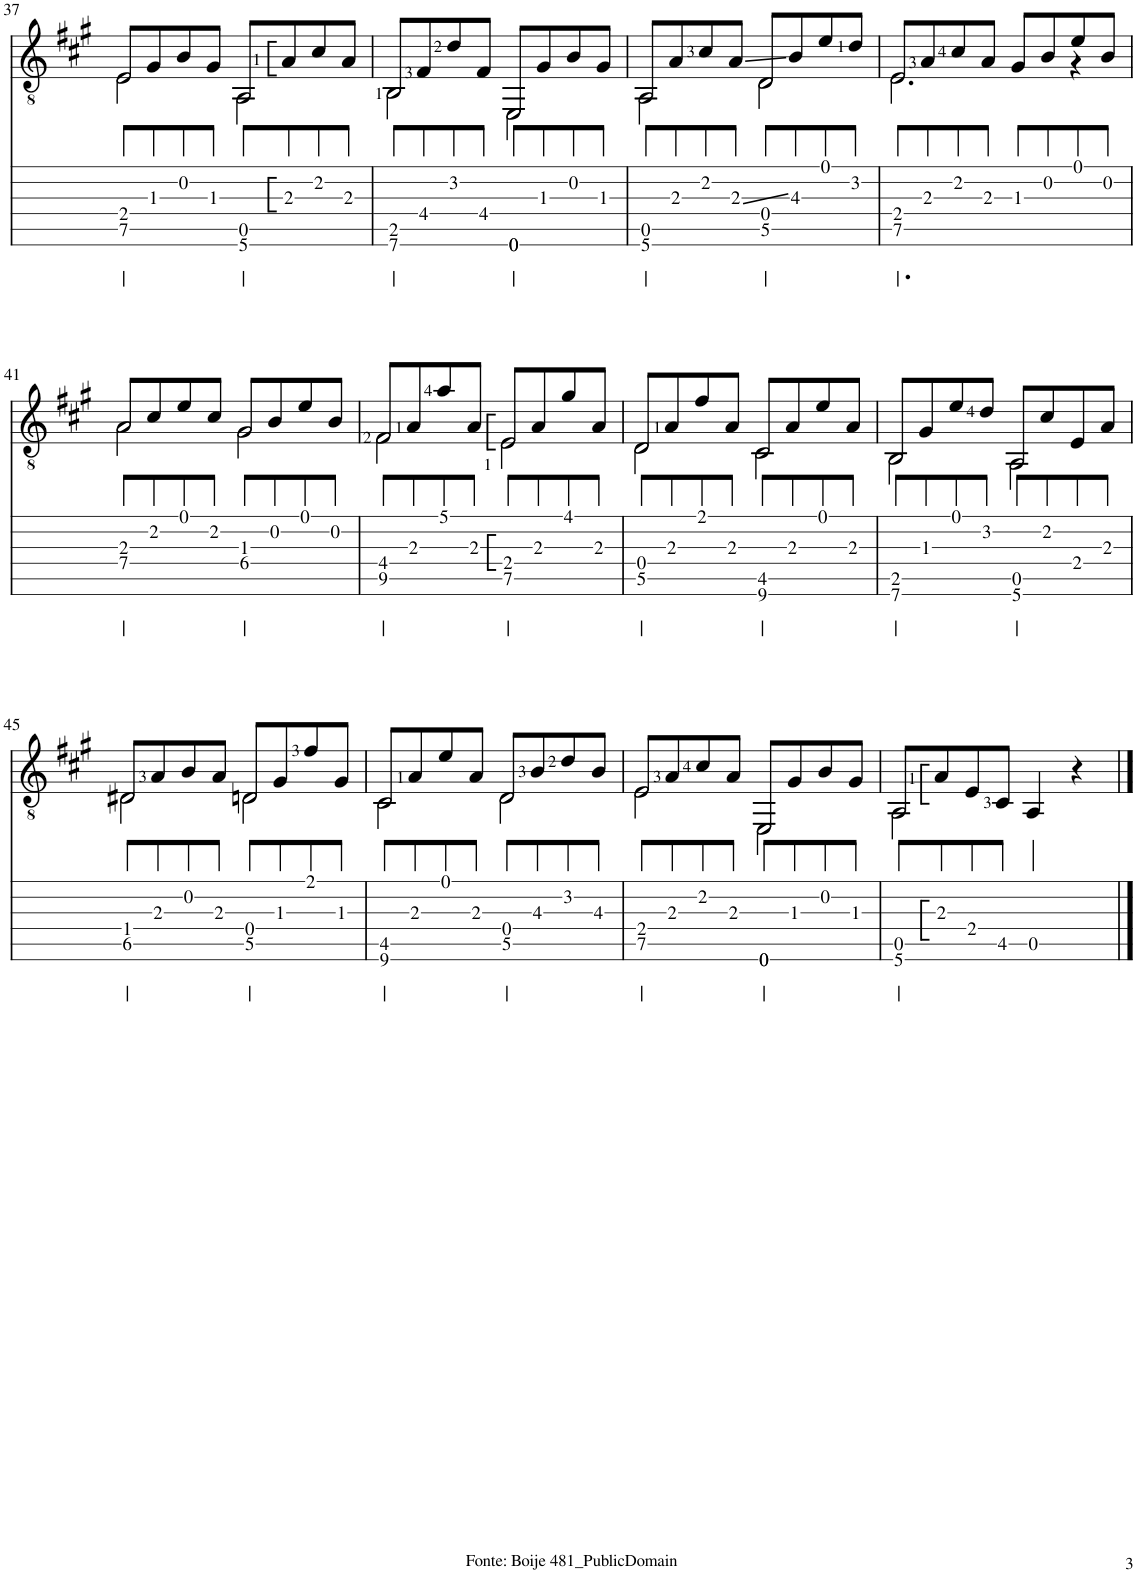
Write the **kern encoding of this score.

**kern	**kern
*part2	*part1
*staff2	*staff1
*I"Chitarra classica (Intavolatura)	*I"Guitar
!!LO:PB:g=z
*	*clefGv2
*k[f#c#g#]	*k[f#c#g#]
*M2/2	*M2/2
*met(c|)	*met(c|)
=37	=37
!LO:N:head=open	!LO:N:head=open
*^	*^
8E/L	2E\	8E/L	2E\
8G#/	.	8G#/	.
8B/	.	8B/	.
8G#/J	.	8G#/J	.
!LO:N:head=open	!	!LO:N:head=open	!
8AA/L	2AA\	8AA/L	2AA\
8A/	.	8A/	.
8c#/	.	8c#/	.
8A/J	.	8A/J	.
=38	=38	=38	=38
!LO:N:head=open	!	!LO:N:head=open	!
8BB/L	2BB\	8BB/L	2BB\
8F#/	.	8F#/	.
8d/	.	8d/	.
8F#/J	.	8F#/J	.
!LO:N:head=open	!	!LO:N:head=open	!
8EE/L	2EE\	8EE/L	2EE\
8G#/	.	8G#/	.
8B/	.	8B/	.
8G#/J	.	8G#/J	.
=39	=39	=39	=39
!LO:N:head=open	!	!LO:N:head=open	!
8AA/L	2AA\	8AA/L	2AA\
8A/	.	8A/	.
8c#/	.	8c#/	.
8A/J	.	8A/J	.
!LO:N:head=open	!	!LO:N:head=open	!
8D/L	2D\	8D/L	2D\
8B/	.	8B/	.
8e/	.	8e/	.
8d/J	.	8d/J	.
=40	=40	=40	=40
!LO:N:head=open	!	!LO:N:head=open	!
8E/L	2.E\	8E/L	2.E\
8A/	.	8A/	.
8c#/	.	8c#/	.
8A/J	.	8A/J	.
8G#/L	.	8G#/L	.
8B/	.	8B/	.
8e/	4r	8e/	4r
8B/J	.	8B/J	.
!!LO:LB:g=z	!!
=41	=41	=41	=41
!LO:N:head=open	!	!LO:N:head=open	!
8A/L	2A\	8A/L	2A\
8c#/	.	8c#/	.
8e/	.	8e/	.
8c#/J	.	8c#/J	.
!LO:N:head=open	!	!LO:N:head=open	!
8G#/L	2G#\	8G#/L	2G#\
8B/	.	8B/	.
8e/	.	8e/	.
8B/J	.	8B/J	.
=42	=42	=42	=42
!LO:N:head=open	!	!LO:N:head=open	!
8F#/L	2F#\	8F#/L	2F#\
8A/	.	8A/	.
8a/	.	8a/	.
8A/J	.	8A/J	.
!LO:N:head=open	!	!LO:N:head=open	!
8E/L	2E\	8E/L	2E\
8A/	.	8A/	.
8g#/	.	8g#/	.
8A/J	.	8A/J	.
=43	=43	=43	=43
!LO:N:head=open	!	!LO:N:head=open	!
8D/L	2D\	8D/L	2D\
8A/	.	8A/	.
8f#/	.	8f#/	.
8A/J	.	8A/J	.
!LO:N:head=open	!	!LO:N:head=open	!
8C#/L	2C#\	8C#/L	2C#\
8A/	.	8A/	.
8e/	.	8e/	.
8A/J	.	8A/J	.
=44	=44	=44	=44
!LO:N:head=open	!	!LO:N:head=open	!
8BB/L	2BB\	8BB/L	2BB\
8G#/	.	8G#/	.
8e/	.	8e/	.
8d/J	.	8d/J	.
!LO:N:head=open	!	!LO:N:head=open	!
8AA/L	2AA\	8AA/L	2AA\
8c#/	.	8c#/	.
8E/	.	8E/	.
8A/J	.	8A/J	.
!!LO:LB:g=z	!!
=45	=45	=45	=45
!LO:N:head=open	!	!LO:N:head=open	!
8D#X/L	2D#\	8D#X/L	2D#\
8A/	.	8A/	.
8B/	.	8B/	.
8A/J	.	8A/J	.
!LO:N:head=open	!	!LO:N:head=open	!
8Dn/L	2D\	8Dn/L	2D\
8G#/	.	8G#/	.
8f#/	.	8f#/	.
8G#/J	.	8G#/J	.
=46	=46	=46	=46
!LO:N:head=open	!	!LO:N:head=open	!
8C#/L	2C#\	8C#/L	2C#\
8A/	.	8A/	.
8e/	.	8e/	.
8A/J	.	8A/J	.
!LO:N:head=open	!	!LO:N:head=open	!
8D/L	2D\	8D/L	2D\
8B/	.	8B/	.
8d/	.	8d/	.
8B/J	.	8B/J	.
=47	=47	=47	=47
!LO:N:head=open	!	!LO:N:head=open	!
8E/L	2E\	8E/L	2E\
8A/	.	8A/	.
8c#/	.	8c#/	.
8A/J	.	8A/J	.
!LO:N:head=open	!	!LO:N:head=open	!
8EE/L	2EE\	8EE/L	2EE\
8G#/	.	8G#/	.
8B/	.	8B/	.
8G#/J	.	8G#/J	.
=48	=48	=48	=48
!LO:N:head=open	!	!LO:N:head=open	!
8AA/L	2AA\	8AA/L	2AA\
8A/	.	8A/	.
8E/	.	8E/	.
8C#/J	.	8C#/J	.
4AA/	2ryy	4AA/	2ryy
4r	.	4r	.
*v	*v	*	*
*	*v	*v
==	==
*-	*-
